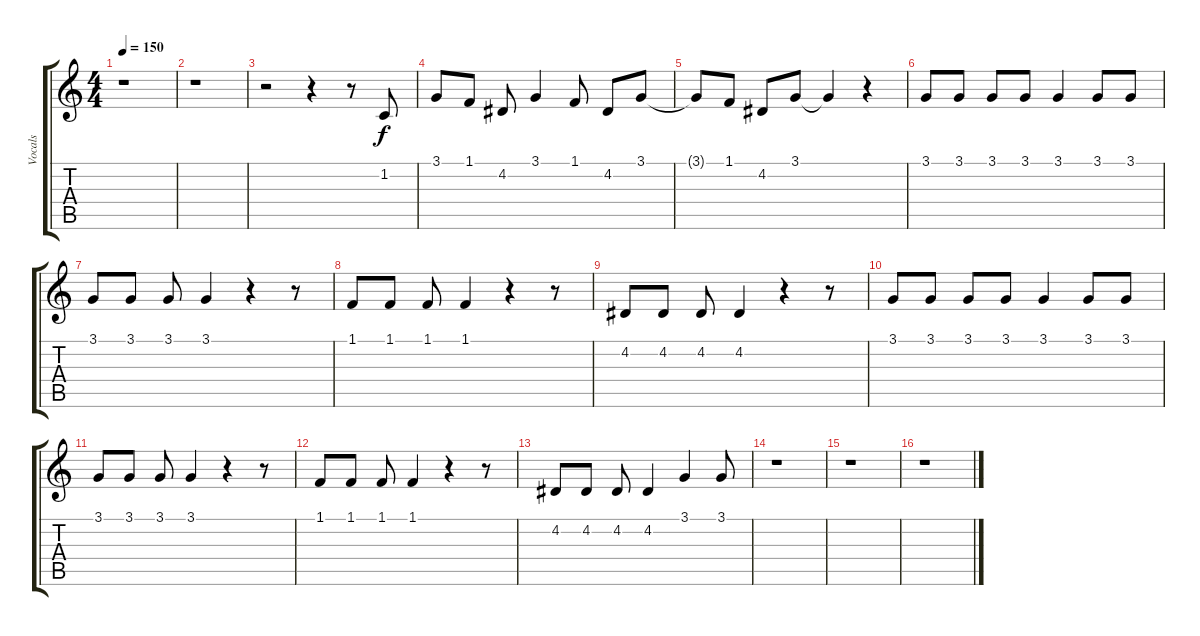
\track ("Vocals" "Vocals") {instrument lead5charang}
\staff {score tabs}
\tuning (E4 B3 G3 D3 A2 E2) {hide}
\ts (4 4)
\tempo 150
\clef g2
\ks c
r.1{dy f} |
r.1 |
r.2 r.4 r.8 1.2.8 |
3.1.8 1.1.8 4.2.8 3.1.4 1.1.8 4.2.8 3.1.8 |
3.1{t}.8 1.1.8 4.2.8 3.1.8 3.1{t}.4 r.4 |
3.1.8 3.1.8 3.1.8 3.1.8 3.1.4 3.1.8 3.1.8 |
3.1.8 3.1.8 3.1.8 3.1.4 r.4 r.8 |
1.1.8 1.1.8 1.1.8 1.1.4 r.4 r.8 |
4.2.8 4.2.8 4.2.8 4.2.4 r.4 r.8 |
3.1.8 3.1.8 3.1.8 3.1.8 3.1.4 3.1.8 3.1.8 |
3.1.8 3.1.8 3.1.8 3.1.4 r.4 r.8 |
1.1.8 1.1.8 1.1.8 1.1.4 r.4 r.8 |
4.2.8 4.2.8 4.2.8 4.2.4 3.1.4 3.1.8 |
r.1 |
r.1 |
r.1
